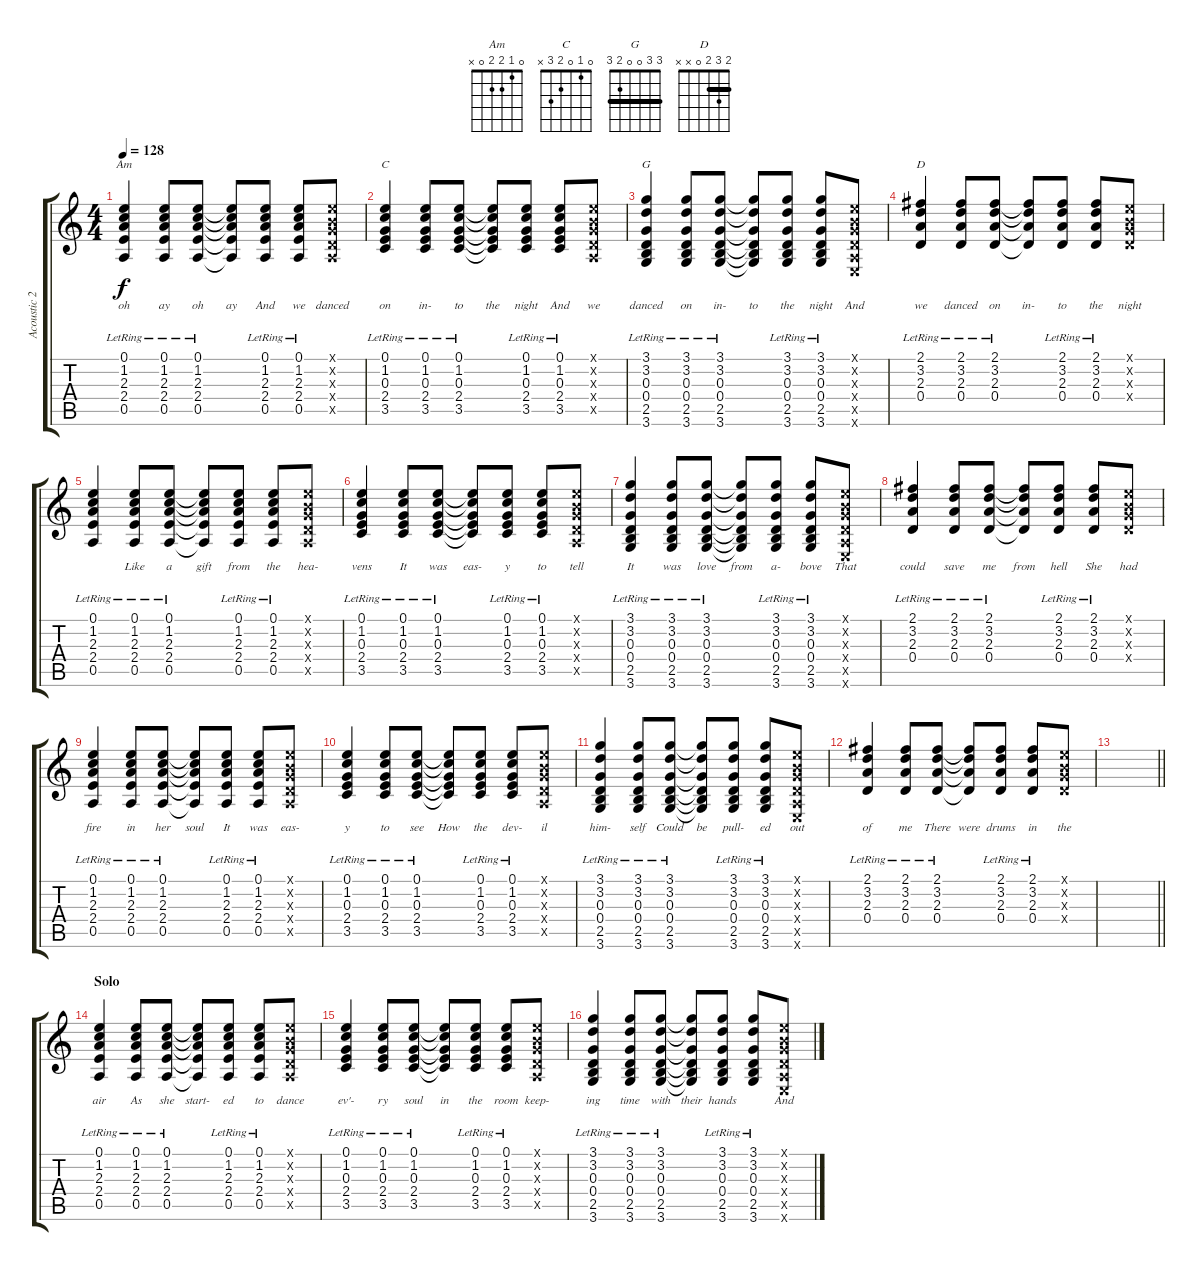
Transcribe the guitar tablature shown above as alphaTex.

\track ("Acoustic 2" "Acoustic 2") {instrument acousticguitarsteel}
\staff {score tabs}
\tuning (E4 B3 G3 D3 A2 E2) {hide}
\chord ("Am" 0 1 2 2 0 x)
\chord ("C" 0 1 0 2 3 x)
\chord ("G" 3 3 0 0 2 3) {barre 3}
\chord ("D" 2 3 2 0 x x) {barre 2}
\ts (4 4)
\tempo 128
\clef g2
\ks c
(0.1{lr} 1.2{lr} 2.3{lr} 2.4{lr} 0.5{lr}).4{ch "Am" lyrics (0 "oh") lyrics (1 "") lyrics (2 "") lyrics (3 "") lyrics (4 "") dy f} (0.1{lr} 1.2{lr} 2.3{lr} 2.4{lr} 0.5{lr}).8{lyrics (0 "ay") lyrics (1 "") lyrics (2 "") lyrics (3 "") lyrics (4 "")} (0.1{lr} 1.2{lr} 2.3{lr} 2.4{lr} 0.5{lr}).8{lyrics (0 "oh") lyrics (1 "") lyrics (2 "") lyrics (3 "") lyrics (4 "")} (0.1{t} 1.2{t} 2.3{t} 2.4{t} 0.5{t}).8{lyrics (0 "ay") lyrics (1 "") lyrics (2 "") lyrics (3 "") lyrics (4 "")} (0.1{lr} 1.2{lr} 2.3{lr} 2.4{lr} 0.5{lr}).8{lyrics (0 "And") lyrics (1 "") lyrics (2 "") lyrics (3 "") lyrics (4 "")} (0.1{lr} 1.2{lr} 2.3{lr} 2.4{lr} 0.5{lr}).8{lyrics (0 "we") lyrics (1 "") lyrics (2 "") lyrics (3 "") lyrics (4 "")} (0.1{x} 0.2{x} 0.3{x} 0.4{x} 0.5{x}).8{lyrics (0 "danced") lyrics (1 "") lyrics (2 "") lyrics (3 "") lyrics (4 "")} |
(0.1{lr} 1.2{lr} 0.3{lr} 2.4{lr} 3.5{lr}).4{ch "C" lyrics (0 "on") lyrics (1 "") lyrics (2 "") lyrics (3 "") lyrics (4 "")} (0.1{lr} 1.2{lr} 0.3{lr} 2.4{lr} 3.5{lr}).8{lyrics (0 "in-") lyrics (1 "") lyrics (2 "") lyrics (3 "") lyrics (4 "")} (0.1{lr} 1.2{lr} 0.3{lr} 2.4{lr} 3.5{lr}).8{lyrics (0 "to") lyrics (1 "") lyrics (2 "") lyrics (3 "") lyrics (4 "")} (0.1{t} 1.2{t} 0.3{t} 2.4{t} 3.5{t}).8{lyrics (0 "the") lyrics (1 "") lyrics (2 "") lyrics (3 "") lyrics (4 "")} (0.1{lr} 1.2{lr} 0.3{lr} 2.4{lr} 3.5{lr}).8{lyrics (0 "night") lyrics (1 "") lyrics (2 "") lyrics (3 "") lyrics (4 "")} (0.1{lr} 1.2{lr} 0.3{lr} 2.4{lr} 3.5{lr}).8{lyrics (0 "And") lyrics (1 "") lyrics (2 "") lyrics (3 "") lyrics (4 "")} (0.1{x} 0.2{x} 0.3{x} 0.4{x} 0.5{x}).8{lyrics (0 "we") lyrics (1 "") lyrics (2 "") lyrics (3 "") lyrics (4 "")} |
(3.1{lr} 3.2{lr} 0.3{lr} 0.4{lr} 2.5{lr} 3.6{lr}).4{ch "G" lyrics (0 "danced") lyrics (1 "") lyrics (2 "") lyrics (3 "") lyrics (4 "")} (3.1{lr} 3.2{lr} 0.3{lr} 0.4{lr} 2.5{lr} 3.6{lr}).8{lyrics (0 "on") lyrics (1 "") lyrics (2 "") lyrics (3 "") lyrics (4 "")} (3.1{lr} 3.2{lr} 0.3{lr} 0.4{lr} 2.5{lr} 3.6{lr}).8{lyrics (0 "in-") lyrics (1 "") lyrics (2 "") lyrics (3 "") lyrics (4 "")} (3.1{t} 3.2{t} 0.3{t} 0.4{t} 2.5{t} 3.6{t}).8{lyrics (0 "to") lyrics (1 "") lyrics (2 "") lyrics (3 "") lyrics (4 "")} (3.1{lr} 3.2{lr} 0.3{lr} 0.4{lr} 2.5{lr} 3.6{lr}).8{lyrics (0 "the") lyrics (1 "") lyrics (2 "") lyrics (3 "") lyrics (4 "")} (3.1{lr} 3.2{lr} 0.3{lr} 0.4{lr} 2.5{lr} 3.6{lr}).8{lyrics (0 "night") lyrics (1 "") lyrics (2 "") lyrics (3 "") lyrics (4 "")} (0.1{x} 0.2{x} 0.3{x} 0.4{x} 0.5{x} 0.6{x}).8{lyrics (0 "And") lyrics (1 "") lyrics (2 "") lyrics (3 "") lyrics (4 "")} |
(2.1{lr} 3.2{lr} 2.3{lr} 0.4{lr}).4{ch "D" lyrics (0 "we") lyrics (1 "") lyrics (2 "") lyrics (3 "") lyrics (4 "")} (2.1{lr} 3.2{lr} 2.3{lr} 0.4{lr}).8{lyrics (0 "danced") lyrics (1 "") lyrics (2 "") lyrics (3 "") lyrics (4 "")} (2.1{lr} 3.2{lr} 2.3{lr} 0.4{lr}).8{lyrics (0 "on") lyrics (1 "") lyrics (2 "") lyrics (3 "") lyrics (4 "")} (2.1{t} 3.2{t} 2.3{t} 0.4{t}).8{lyrics (0 "in-") lyrics (1 "") lyrics (2 "") lyrics (3 "") lyrics (4 "")} (2.1{lr} 3.2{lr} 2.3{lr} 0.4{lr}).8{lyrics (0 "to") lyrics (1 "") lyrics (2 "") lyrics (3 "") lyrics (4 "")} (2.1{lr} 3.2{lr} 2.3{lr} 0.4{lr}).8{lyrics (0 "the") lyrics (1 "") lyrics (2 "") lyrics (3 "") lyrics (4 "")} (0.1{x} 0.2{x} 0.3{x} 0.4{x}).8{lyrics (0 "night") lyrics (1 "") lyrics (2 "") lyrics (3 "") lyrics (4 "")} |
(0.1{lr} 1.2{lr} 2.3{lr} 2.4{lr} 0.5{lr}).4{lyrics (0 "") lyrics (1 "") lyrics (2 "") lyrics (3 "") lyrics (4 "")} (0.1{lr} 1.2{lr} 2.3{lr} 2.4{lr} 0.5{lr}).8{lyrics (0 "Like") lyrics (1 "") lyrics (2 "") lyrics (3 "") lyrics (4 "")} (0.1{lr} 1.2{lr} 2.3{lr} 2.4{lr} 0.5{lr}).8{lyrics (0 "a") lyrics (1 "") lyrics (2 "") lyrics (3 "") lyrics (4 "")} (0.1{t} 1.2{t} 2.3{t} 2.4{t} 0.5{t}).8{lyrics (0 "gift") lyrics (1 "") lyrics (2 "") lyrics (3 "") lyrics (4 "")} (0.1{lr} 1.2{lr} 2.3{lr} 2.4{lr} 0.5{lr}).8{lyrics (0 "from") lyrics (1 "") lyrics (2 "") lyrics (3 "") lyrics (4 "")} (0.1{lr} 1.2{lr} 2.3{lr} 2.4{lr} 0.5{lr}).8{lyrics (0 "the") lyrics (1 "") lyrics (2 "") lyrics (3 "") lyrics (4 "")} (0.1{x} 0.2{x} 0.3{x} 0.4{x} 0.5{x}).8{lyrics (0 "hea-") lyrics (1 "") lyrics (2 "") lyrics (3 "") lyrics (4 "")} |
(0.1{lr} 1.2{lr} 0.3{lr} 2.4{lr} 3.5{lr}).4{lyrics (0 "vens") lyrics (1 "") lyrics (2 "") lyrics (3 "") lyrics (4 "")} (0.1{lr} 1.2{lr} 0.3{lr} 2.4{lr} 3.5{lr}).8{lyrics (0 "It") lyrics (1 "") lyrics (2 "") lyrics (3 "") lyrics (4 "")} (0.1{lr} 1.2{lr} 0.3{lr} 2.4{lr} 3.5{lr}).8{lyrics (0 "was") lyrics (1 "") lyrics (2 "") lyrics (3 "") lyrics (4 "")} (0.1{t} 1.2{t} 0.3{t} 2.4{t} 3.5{t}).8{lyrics (0 "eas-") lyrics (1 "") lyrics (2 "") lyrics (3 "") lyrics (4 "")} (0.1{lr} 1.2{lr} 0.3{lr} 2.4{lr} 3.5{lr}).8{lyrics (0 "y") lyrics (1 "") lyrics (2 "") lyrics (3 "") lyrics (4 "")} (0.1{lr} 1.2{lr} 0.3{lr} 2.4{lr} 3.5{lr}).8{lyrics (0 "to") lyrics (1 "") lyrics (2 "") lyrics (3 "") lyrics (4 "")} (0.1{x} 0.2{x} 0.3{x} 0.4{x} 0.5{x}).8{lyrics (0 "tell") lyrics (1 "") lyrics (2 "") lyrics (3 "") lyrics (4 "")} |
(3.1{lr} 3.2{lr} 0.3{lr} 0.4{lr} 2.5{lr} 3.6{lr}).4{lyrics (0 "It") lyrics (1 "") lyrics (2 "") lyrics (3 "") lyrics (4 "")} (3.1{lr} 3.2{lr} 0.3{lr} 0.4{lr} 2.5{lr} 3.6{lr}).8{lyrics (0 "was") lyrics (1 "") lyrics (2 "") lyrics (3 "") lyrics (4 "")} (3.1{lr} 3.2{lr} 0.3{lr} 0.4{lr} 2.5{lr} 3.6{lr}).8{lyrics (0 "love") lyrics (1 "") lyrics (2 "") lyrics (3 "") lyrics (4 "")} (3.1{t} 3.2{t} 0.3{t} 0.4{t} 2.5{t} 3.6{t}).8{lyrics (0 "from") lyrics (1 "") lyrics (2 "") lyrics (3 "") lyrics (4 "")} (3.1{lr} 3.2{lr} 0.3{lr} 0.4{lr} 2.5{lr} 3.6{lr}).8{lyrics (0 "a-") lyrics (1 "") lyrics (2 "") lyrics (3 "") lyrics (4 "")} (3.1{lr} 3.2{lr} 0.3{lr} 0.4{lr} 2.5{lr} 3.6{lr}).8{lyrics (0 "bove") lyrics (1 "") lyrics (2 "") lyrics (3 "") lyrics (4 "")} (0.1{x} 0.2{x} 0.3{x} 0.4{x} 0.5{x} 0.6{x}).8{lyrics (0 "That") lyrics (1 "") lyrics (2 "") lyrics (3 "") lyrics (4 "")} |
(2.1{lr} 3.2{lr} 2.3{lr} 0.4{lr}).4{lyrics (0 "could") lyrics (1 "") lyrics (2 "") lyrics (3 "") lyrics (4 "")} (2.1{lr} 3.2{lr} 2.3{lr} 0.4{lr}).8{lyrics (0 "save") lyrics (1 "") lyrics (2 "") lyrics (3 "") lyrics (4 "")} (2.1{lr} 3.2{lr} 2.3{lr} 0.4{lr}).8{lyrics (0 "me") lyrics (1 "") lyrics (2 "") lyrics (3 "") lyrics (4 "")} (2.1{t} 3.2{t} 2.3{t} 0.4{t}).8{lyrics (0 "from") lyrics (1 "") lyrics (2 "") lyrics (3 "") lyrics (4 "")} (2.1{lr} 3.2{lr} 2.3{lr} 0.4{lr}).8{lyrics (0 "hell") lyrics (1 "") lyrics (2 "") lyrics (3 "") lyrics (4 "")} (2.1{lr} 3.2{lr} 2.3{lr} 0.4{lr}).8{lyrics (0 "She") lyrics (1 "") lyrics (2 "") lyrics (3 "") lyrics (4 "")} (0.1{x} 0.2{x} 0.3{x} 0.4{x}).8{lyrics (0 "had") lyrics (1 "") lyrics (2 "") lyrics (3 "") lyrics (4 "")} |
(0.1{lr} 1.2{lr} 2.3{lr} 2.4{lr} 0.5{lr}).4{lyrics (0 "fire") lyrics (1 "") lyrics (2 "") lyrics (3 "") lyrics (4 "")} (0.1{lr} 1.2{lr} 2.3{lr} 2.4{lr} 0.5{lr}).8{lyrics (0 "in") lyrics (1 "") lyrics (2 "") lyrics (3 "") lyrics (4 "")} (0.1{lr} 1.2{lr} 2.3{lr} 2.4{lr} 0.5{lr}).8{lyrics (0 "her") lyrics (1 "") lyrics (2 "") lyrics (3 "") lyrics (4 "")} (0.1{t} 1.2{t} 2.3{t} 2.4{t} 0.5{t}).8{lyrics (0 "soul") lyrics (1 "") lyrics (2 "") lyrics (3 "") lyrics (4 "")} (0.1{lr} 1.2{lr} 2.3{lr} 2.4{lr} 0.5{lr}).8{lyrics (0 "It") lyrics (1 "") lyrics (2 "") lyrics (3 "") lyrics (4 "")} (0.1{lr} 1.2{lr} 2.3{lr} 2.4{lr} 0.5{lr}).8{lyrics (0 "was") lyrics (1 "") lyrics (2 "") lyrics (3 "") lyrics (4 "")} (0.1{x} 0.2{x} 0.3{x} 0.4{x} 0.5{x}).8{lyrics (0 "eas-") lyrics (1 "") lyrics (2 "") lyrics (3 "") lyrics (4 "")} |
(0.1{lr} 1.2{lr} 0.3{lr} 2.4{lr} 3.5{lr}).4{lyrics (0 "y") lyrics (1 "") lyrics (2 "") lyrics (3 "") lyrics (4 "")} (0.1{lr} 1.2{lr} 0.3{lr} 2.4{lr} 3.5{lr}).8{lyrics (0 "to") lyrics (1 "") lyrics (2 "") lyrics (3 "") lyrics (4 "")} (0.1{lr} 1.2{lr} 0.3{lr} 2.4{lr} 3.5{lr}).8{lyrics (0 "see") lyrics (1 "") lyrics (2 "") lyrics (3 "") lyrics (4 "")} (0.1{t} 1.2{t} 0.3{t} 2.4{t} 3.5{t}).8{lyrics (0 "How") lyrics (1 "") lyrics (2 "") lyrics (3 "") lyrics (4 "")} (0.1{lr} 1.2{lr} 0.3{lr} 2.4{lr} 3.5{lr}).8{lyrics (0 "the") lyrics (1 "") lyrics (2 "") lyrics (3 "") lyrics (4 "")} (0.1{lr} 1.2{lr} 0.3{lr} 2.4{lr} 3.5{lr}).8{lyrics (0 "dev-") lyrics (1 "") lyrics (2 "") lyrics (3 "") lyrics (4 "")} (0.1{x} 0.2{x} 0.3{x} 0.4{x} 0.5{x}).8{lyrics (0 "il") lyrics (1 "") lyrics (2 "") lyrics (3 "") lyrics (4 "")} |
(3.1{lr} 3.2{lr} 0.3{lr} 0.4{lr} 2.5{lr} 3.6{lr}).4{lyrics (0 "him-") lyrics (1 "") lyrics (2 "") lyrics (3 "") lyrics (4 "")} (3.1{lr} 3.2{lr} 0.3{lr} 0.4{lr} 2.5{lr} 3.6{lr}).8{lyrics (0 "self") lyrics (1 "") lyrics (2 "") lyrics (3 "") lyrics (4 "")} (3.1{lr} 3.2{lr} 0.3{lr} 0.4{lr} 2.5{lr} 3.6{lr}).8{lyrics (0 "Could") lyrics (1 "") lyrics (2 "") lyrics (3 "") lyrics (4 "")} (3.1{t} 3.2{t} 0.3{t} 0.4{t} 2.5{t} 3.6{t}).8{lyrics (0 "be") lyrics (1 "") lyrics (2 "") lyrics (3 "") lyrics (4 "")} (3.1{lr} 3.2{lr} 0.3{lr} 0.4{lr} 2.5{lr} 3.6{lr}).8{lyrics (0 "pull-") lyrics (1 "") lyrics (2 "") lyrics (3 "") lyrics (4 "")} (3.1{lr} 3.2{lr} 0.3{lr} 0.4{lr} 2.5{lr} 3.6{lr}).8{lyrics (0 "ed") lyrics (1 "") lyrics (2 "") lyrics (3 "") lyrics (4 "")} (0.1{x} 0.2{x} 0.3{x} 0.4{x} 0.5{x} 0.6{x}).8{lyrics (0 "out") lyrics (1 "") lyrics (2 "") lyrics (3 "") lyrics (4 "")} |
(2.1{lr} 3.2{lr} 2.3{lr} 0.4{lr}).4{lyrics (0 "of") lyrics (1 "") lyrics (2 "") lyrics (3 "") lyrics (4 "")} (2.1{lr} 3.2{lr} 2.3{lr} 0.4{lr}).8{lyrics (0 "me") lyrics (1 "") lyrics (2 "") lyrics (3 "") lyrics (4 "")} (2.1{lr} 3.2{lr} 2.3{lr} 0.4{lr}).8{lyrics (0 "There") lyrics (1 "") lyrics (2 "") lyrics (3 "") lyrics (4 "")} (2.1{t} 3.2{t} 2.3{t} 0.4{t}).8{lyrics (0 "were") lyrics (1 "") lyrics (2 "") lyrics (3 "") lyrics (4 "")} (2.1{lr} 3.2{lr} 2.3{lr} 0.4{lr}).8{lyrics (0 "drums") lyrics (1 "") lyrics (2 "") lyrics (3 "") lyrics (4 "")} (2.1{lr} 3.2{lr} 2.3{lr} 0.4{lr}).8{lyrics (0 "in") lyrics (1 "") lyrics (2 "") lyrics (3 "") lyrics (4 "")} (0.1{x} 0.2{x} 0.3{x} 0.4{x}).8{lyrics (0 "the") lyrics (1 "") lyrics (2 "") lyrics (3 "") lyrics (4 "")} |
\barLineRight lightlight
|
\section ("" "Solo")
(0.1{lr} 1.2{lr} 2.3{lr} 2.4{lr} 0.5{lr}).4{lyrics (0 "air") lyrics (1 "") lyrics (2 "") lyrics (3 "") lyrics (4 "")} (0.1{lr} 1.2{lr} 2.3{lr} 2.4{lr} 0.5{lr}).8{lyrics (0 "As") lyrics (1 "") lyrics (2 "") lyrics (3 "") lyrics (4 "")} (0.1{lr} 1.2{lr} 2.3{lr} 2.4{lr} 0.5{lr}).8{lyrics (0 "she") lyrics (1 "") lyrics (2 "") lyrics (3 "") lyrics (4 "")} (0.1{t} 1.2{t} 2.3{t} 2.4{t} 0.5{t}).8{lyrics (0 "start-") lyrics (1 "") lyrics (2 "") lyrics (3 "") lyrics (4 "")} (0.1{lr} 1.2{lr} 2.3{lr} 2.4{lr} 0.5{lr}).8{lyrics (0 "ed") lyrics (1 "") lyrics (2 "") lyrics (3 "") lyrics (4 "")} (0.1{lr} 1.2{lr} 2.3{lr} 2.4{lr} 0.5{lr}).8{lyrics (0 "to") lyrics (1 "") lyrics (2 "") lyrics (3 "") lyrics (4 "")} (0.1{x} 0.2{x} 0.3{x} 0.4{x} 0.5{x}).8{lyrics (0 "dance") lyrics (1 "") lyrics (2 "") lyrics (3 "") lyrics (4 "")} |
(0.1{lr} 1.2{lr} 0.3{lr} 2.4{lr} 3.5{lr}).4{lyrics (0 "ev'-") lyrics (1 "") lyrics (2 "") lyrics (3 "") lyrics (4 "")} (0.1{lr} 1.2{lr} 0.3{lr} 2.4{lr} 3.5{lr}).8{lyrics (0 "ry") lyrics (1 "") lyrics (2 "") lyrics (3 "") lyrics (4 "")} (0.1{lr} 1.2{lr} 0.3{lr} 2.4{lr} 3.5{lr}).8{lyrics (0 "soul") lyrics (1 "") lyrics (2 "") lyrics (3 "") lyrics (4 "")} (0.1{t} 1.2{t} 0.3{t} 2.4{t} 3.5{t}).8{lyrics (0 "in") lyrics (1 "") lyrics (2 "") lyrics (3 "") lyrics (4 "")} (0.1{lr} 1.2{lr} 0.3{lr} 2.4{lr} 3.5{lr}).8{lyrics (0 "the") lyrics (1 "") lyrics (2 "") lyrics (3 "") lyrics (4 "")} (0.1{lr} 1.2{lr} 0.3{lr} 2.4{lr} 3.5{lr}).8{lyrics (0 "room") lyrics (1 "") lyrics (2 "") lyrics (3 "") lyrics (4 "")} (0.1{x} 0.2{x} 0.3{x} 0.4{x} 0.5{x}).8{lyrics (0 "keep-") lyrics (1 "") lyrics (2 "") lyrics (3 "") lyrics (4 "")} |
(3.1{lr} 3.2{lr} 0.3{lr} 0.4{lr} 2.5{lr} 3.6{lr}).4{lyrics (0 "ing") lyrics (1 "") lyrics (2 "") lyrics (3 "") lyrics (4 "")} (3.1{lr} 3.2{lr} 0.3{lr} 0.4{lr} 2.5{lr} 3.6{lr}).8{lyrics (0 "time") lyrics (1 "") lyrics (2 "") lyrics (3 "") lyrics (4 "")} (3.1{lr} 3.2{lr} 0.3{lr} 0.4{lr} 2.5{lr} 3.6{lr}).8{lyrics (0 "with") lyrics (1 "") lyrics (2 "") lyrics (3 "") lyrics (4 "")} (3.1{t} 3.2{t} 0.3{t} 0.4{t} 2.5{t} 3.6{t}).8{lyrics (0 "their") lyrics (1 "") lyrics (2 "") lyrics (3 "") lyrics (4 "")} (3.1{lr} 3.2{lr} 0.3{lr} 0.4{lr} 2.5{lr} 3.6{lr}).8{lyrics (0 "hands") lyrics (1 "") lyrics (2 "") lyrics (3 "") lyrics (4 "")} (3.1{lr} 3.2{lr} 0.3{lr} 0.4{lr} 2.5{lr} 3.6{lr}).8{lyrics (0 "") lyrics (1 "") lyrics (2 "") lyrics (3 "") lyrics (4 "")} (0.1{x} 0.2{x} 0.3{x} 0.4{x} 0.5{x} 0.6{x}).8{lyrics (0 "And") lyrics (1 "") lyrics (2 "") lyrics (3 "") lyrics (4 "")}
